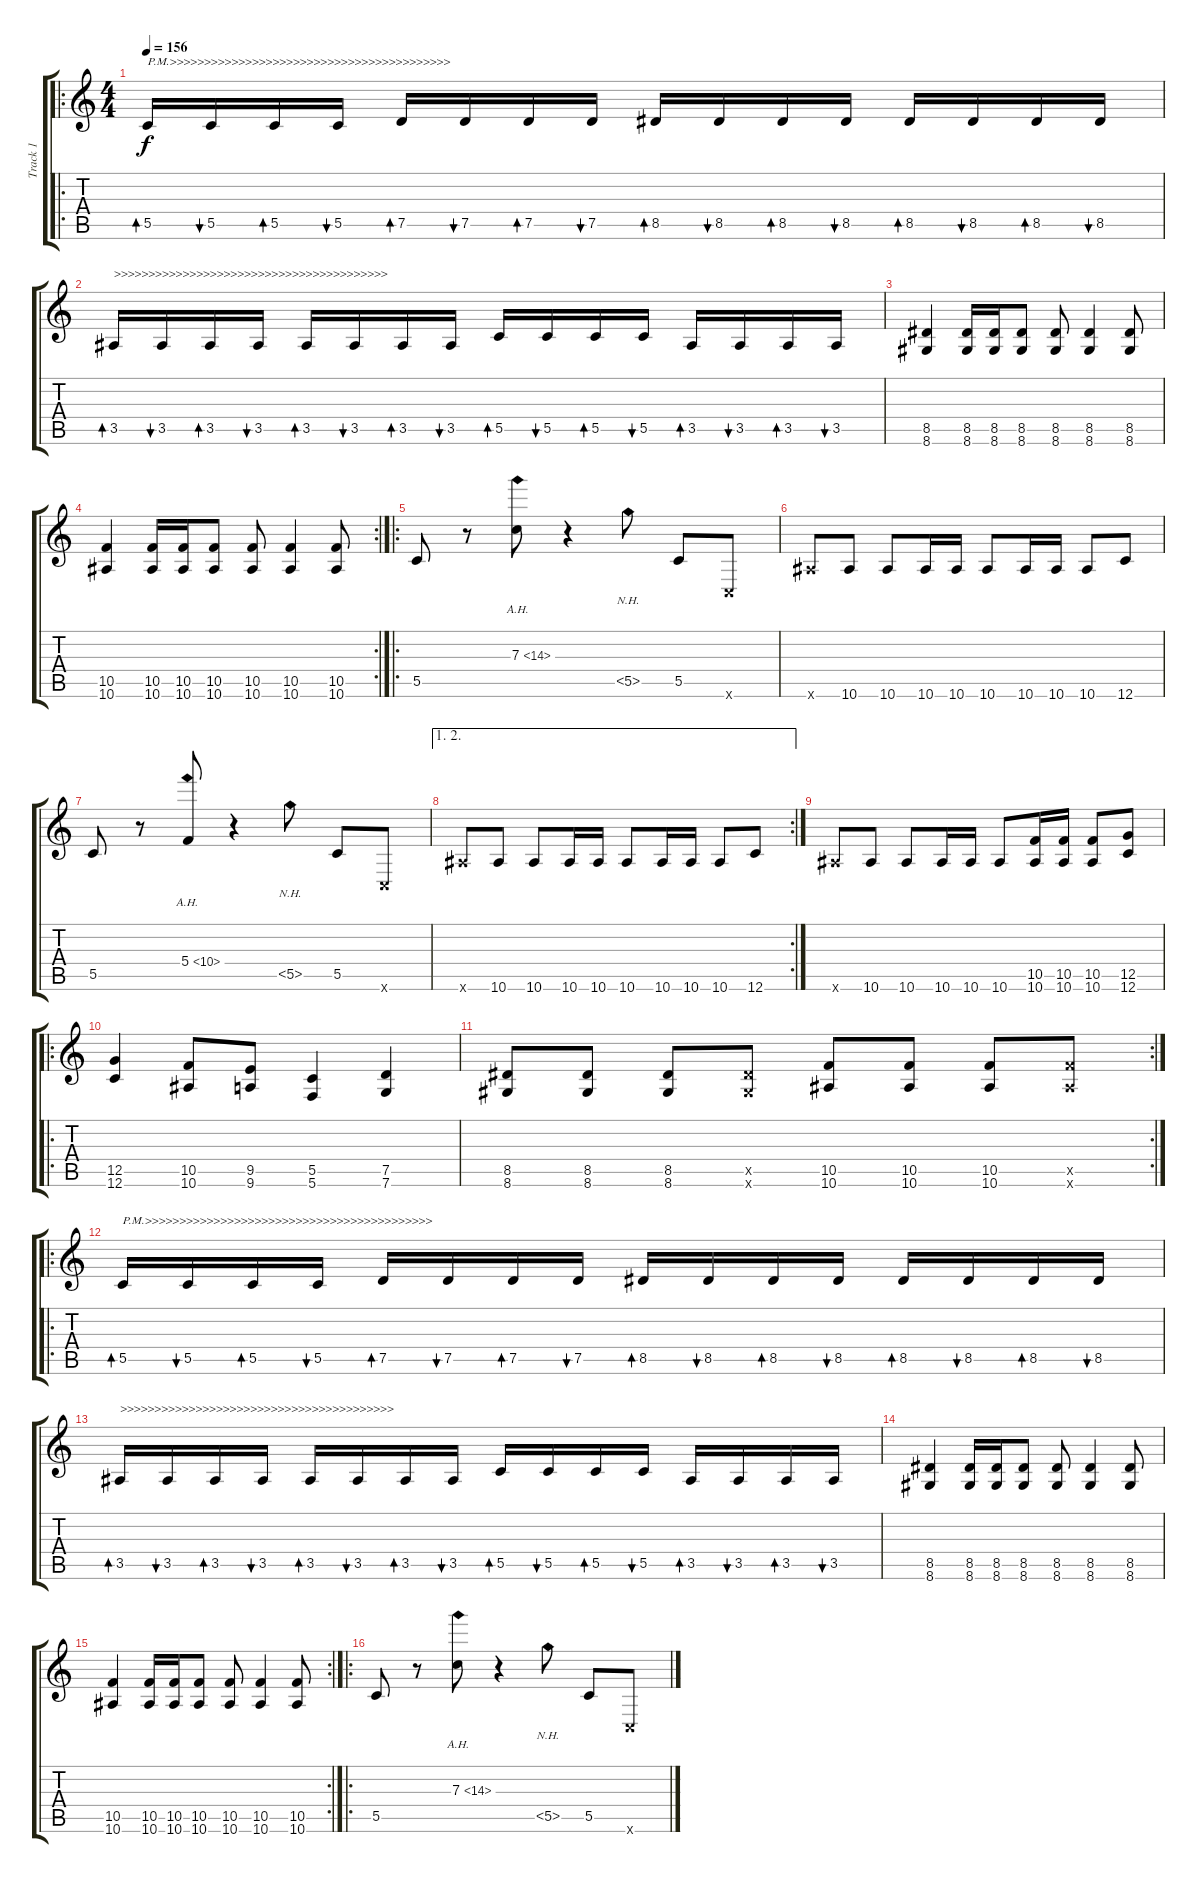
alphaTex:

\track ("Track 1" "Track 1") {instrument overdrivenguitar}
\staff {score tabs}
\tuning (D4 A3 F3 C3 G2 C2) {hide}
\ro
\ts (4 4)
\tempo 156
\clef g2
\ks c
5.5.16{bd 240 txt "P.M.>>>>>>>>>>>>>>>>>>>>>>>>>>>>>>>>>>>>>>>>>" dy f instrument overdrivenguitar} 5.5.16{bu 240} 5.5.16{bd 240} 5.5.16{bu 240} 7.5.16{bd 240} 7.5.16{bu 240} 7.5.16{bd 240} 7.5.16{bu 240} 8.5.16{bd 240} 8.5.16{bu 240} 8.5.16{bd 240} 8.5.16{bu 240} 8.5.16{bd 240} 8.5.16{bu 240} 8.5.16{bd 240} 8.5.16{bu 240} |
3.5.16{bd 240 txt ">>>>>>>>>>>>>>>>>>>>>>>>>>>>>>>>>>>>>>>>"} 3.5.16{bu 240} 3.5.16{bd 240} 3.5.16{bu 240} 3.5.16{bd 240} 3.5.16{bu 240} 3.5.16{bd 240} 3.5.16{bu 240} 5.5.16{bd 240} 5.5.16{bu 240} 5.5.16{bd 240} 5.5.16{bu 240} 3.5.16{bd 240} 3.5.16{bu 240} 3.5.16{bd 240} 3.5.16{bu 240} |
(8.5 8.6).4 (8.5 8.6).16 (8.5 8.6).16 (8.5 8.6).8 (8.5 8.6).8 (8.5 8.6).4 (8.5 8.6).8 |
\rc 2
(10.5 10.6).4 (10.5 10.6).16 (10.5 10.6).16 (10.5 10.6).8 (10.5 10.6).8 (10.5 10.6).4 (10.5 10.6).8 |
\ro
5.5.8 r.8 7.3{ah 7}.8 r.4 5.5{nh}.8 5.5.8 0.6{x}.8 |
10.6{x}.8 10.6.8 10.6.8 10.6.16 10.6.16 10.6.8 10.6.16 10.6.16 10.6.8 12.6.8 |
5.5.8 r.8 5.4{ah 5}.8 r.4 5.5{nh}.8 5.5.8 0.6{x}.8 |
\ae (1 2)
\rc 2
10.6{x}.8 10.6.8 10.6.8 10.6.16 10.6.16 10.6.8 10.6.16 10.6.16 10.6.8 12.6.8 |
10.6{x}.8 10.6.8 10.6.8 10.6.16 10.6.16 10.6.8 (10.5 10.6).16 (10.5 10.6).16 (10.5 10.6).8 (12.5 12.6).8 |
\ro
(12.5 12.6).4 (10.5 10.6).8 (9.5 9.6).8 (5.5 5.6).4 (7.5 7.6).4 |
\rc 2
(8.5 8.6).8 (8.5 8.6).8 (8.5 8.6).8 (8.5{x} 8.6{x}).8 (10.5 10.6).8 (10.5 10.6).8 (10.5 10.6).8 (10.5{x} 10.6{x}).8 |
\ro
5.5.16{bd 240 txt "P.M.>>>>>>>>>>>>>>>>>>>>>>>>>>>>>>>>>>>>>>>>>>"} 5.5.16{bu 240} 5.5.16{bd 240} 5.5.16{bu 240} 7.5.16{bd 240} 7.5.16{bu 240} 7.5.16{bd 240} 7.5.16{bu 240} 8.5.16{bd 240} 8.5.16{bu 240} 8.5.16{bd 240} 8.5.16{bu 240} 8.5.16{bd 240} 8.5.16{bu 240} 8.5.16{bd 240} 8.5.16{bu 240} |
3.5.16{bd 240 txt ">>>>>>>>>>>>>>>>>>>>>>>>>>>>>>>>>>>>>>>>"} 3.5.16{bu 240} 3.5.16{bd 240} 3.5.16{bu 240} 3.5.16{bd 240} 3.5.16{bu 240} 3.5.16{bd 240} 3.5.16{bu 240} 5.5.16{bd 240} 5.5.16{bu 240} 5.5.16{bd 240} 5.5.16{bu 240} 3.5.16{bd 240} 3.5.16{bu 240} 3.5.16{bd 240} 3.5.16{bu 240} |
(8.5 8.6).4 (8.5 8.6).16 (8.5 8.6).16 (8.5 8.6).8 (8.5 8.6).8 (8.5 8.6).4 (8.5 8.6).8 |
\rc 2
(10.5 10.6).4 (10.5 10.6).16 (10.5 10.6).16 (10.5 10.6).8 (10.5 10.6).8 (10.5 10.6).4 (10.5 10.6).8 |
\ro
5.5.8 r.8 7.3{ah 7}.8 r.4 5.5{nh}.8 5.5.8 0.6{x}.8
